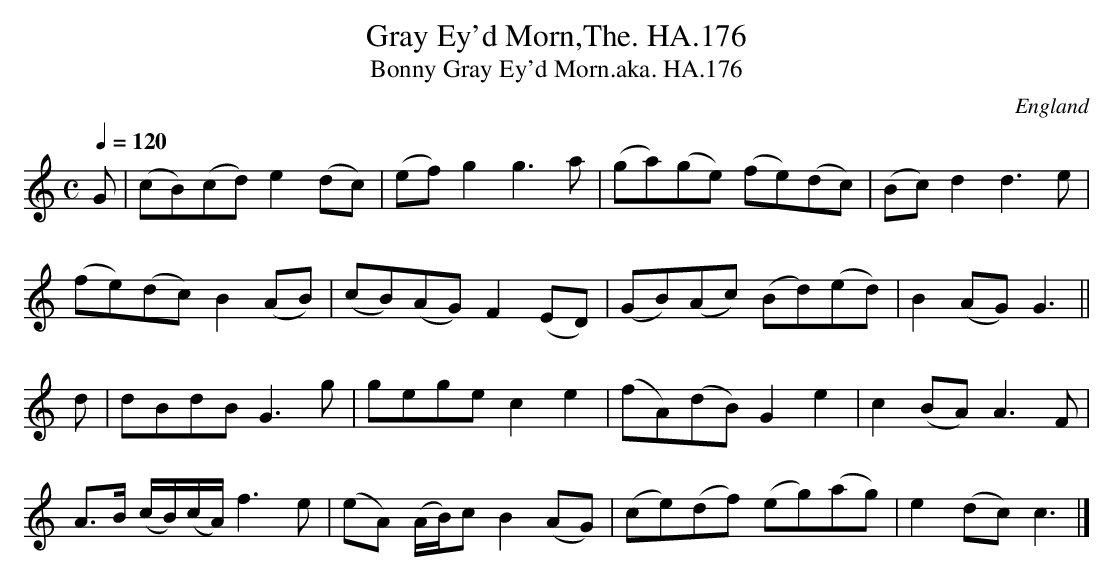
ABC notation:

X:1
T:Gray Ey'd Morn,The. HA.176
T:Bonny Gray Ey'd Morn.aka. HA.176
M:C
L:1/8
Q:1/4=120
O:England
K:C major
G|(cB)(cd) e2(dc)|(ef)g2 g3a|(ga)(ge) (fe)(dc)|(Bc)d2 d3e|!
(fe)(dc) B2(AB)|(cB)(AG) F2(ED)|\
(GB)(Ac) (Bd)(ed)|B2(AG) G3||!
d|dBdB G3g|gege c2e2|(fA)(dB) G2e2|c2(BA) A3F|!
A>B (c/2B/2)(c/2A/2) f3e|(eA) (A/2B/2)c B2(AG)|\
(ce)(df) (eg)(ag)|e2(dc) c3|]
